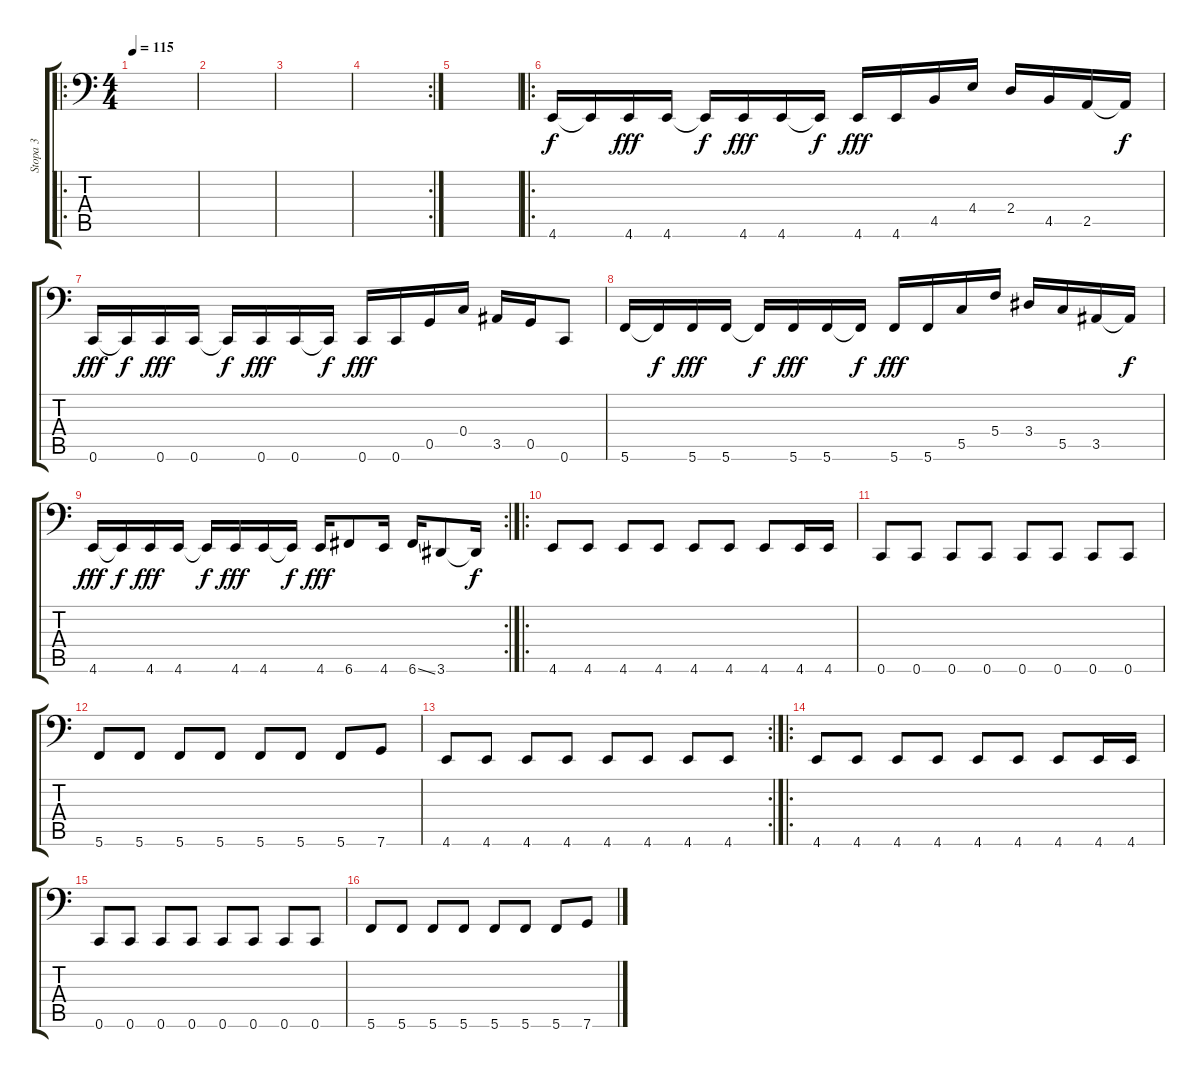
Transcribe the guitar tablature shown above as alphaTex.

\track ("Stopa 3" "Stopa 3") {instrument electricbassfinger}
\staff {score tabs}
\tuning (D3 A2 F2 C2 G1 C1) {hide}
\ro
\ts (4 4)
\tempo 115
\clef f4
\ks c
|
|
|
\rc 2
|
|
\ro
4.6.16 4.6{t}.16{dy f} 4.6.16{dy fff} 4.6.16 4.6{t}.16{dy f} 4.6.16{dy fff} 4.6.16 4.6{t}.16{dy f} 4.6.16{dy fff} 4.6.16 4.5.16{instrument electricbasspick} 4.4.16 2.4.16 4.5.16 2.5.16 2.5{t}.16{dy f} |
0.6.16{dy fff instrument slapbass2} 0.6{t}.16{dy f} 0.6.16{dy fff} 0.6.16 0.6{t}.16{dy f} 0.6.16{dy fff} 0.6.16 0.6{t}.16{dy f} 0.6.16{dy fff} 0.6.16 0.5.16{instrument electricbasspick} 0.4.16 3.5.16 0.5.16 0.6.8 |
5.6.16{instrument slapbass2} 5.6{t}.16{dy f} 5.6.16{dy fff} 5.6.16 5.6{t}.16{dy f} 5.6.16{dy fff} 5.6.16 5.6{t}.16{dy f} 5.6.16{dy fff} 5.6.16 5.5.16{instrument electricbasspick} 5.4.16 3.4.16 5.5.16 3.5.16 3.5{t}.16{dy f} |
\rc 2
4.6.16{dy fff instrument slapbass2} 4.6{t}.16{dy f} 4.6.16{dy fff} 4.6.16 4.6{t}.16{dy f} 4.6.16{dy fff} 4.6.16 4.6{t}.16{dy f} 4.6.16{dy fff} 6.6.8 4.6.16 6.6{ss}.16 3.6.8 3.6{t}.16{dy f} |
\ro
4.6.8{volume 16 instrument electricbassfinger} 4.6.8 4.6.8 4.6.8 4.6.8 4.6.8 4.6.8 4.6.16 4.6.16 |
0.6.8 0.6.8 0.6.8 0.6.8 0.6.8 0.6.8 0.6.8 0.6.8 |
5.6.8 5.6.8 5.6.8 5.6.8 5.6.8 5.6.8 5.6.8 7.6.8 |
\rc 2
4.6.8 4.6.8 4.6.8 4.6.8 4.6.8 4.6.8 4.6.8 4.6.8 |
\ro
4.6.8{volume 16 instrument electricbassfinger} 4.6.8 4.6.8 4.6.8 4.6.8 4.6.8 4.6.8 4.6.16 4.6.16 |
0.6.8 0.6.8 0.6.8 0.6.8 0.6.8 0.6.8 0.6.8 0.6.8 |
5.6.8 5.6.8 5.6.8 5.6.8 5.6.8 5.6.8 5.6.8 7.6.8
